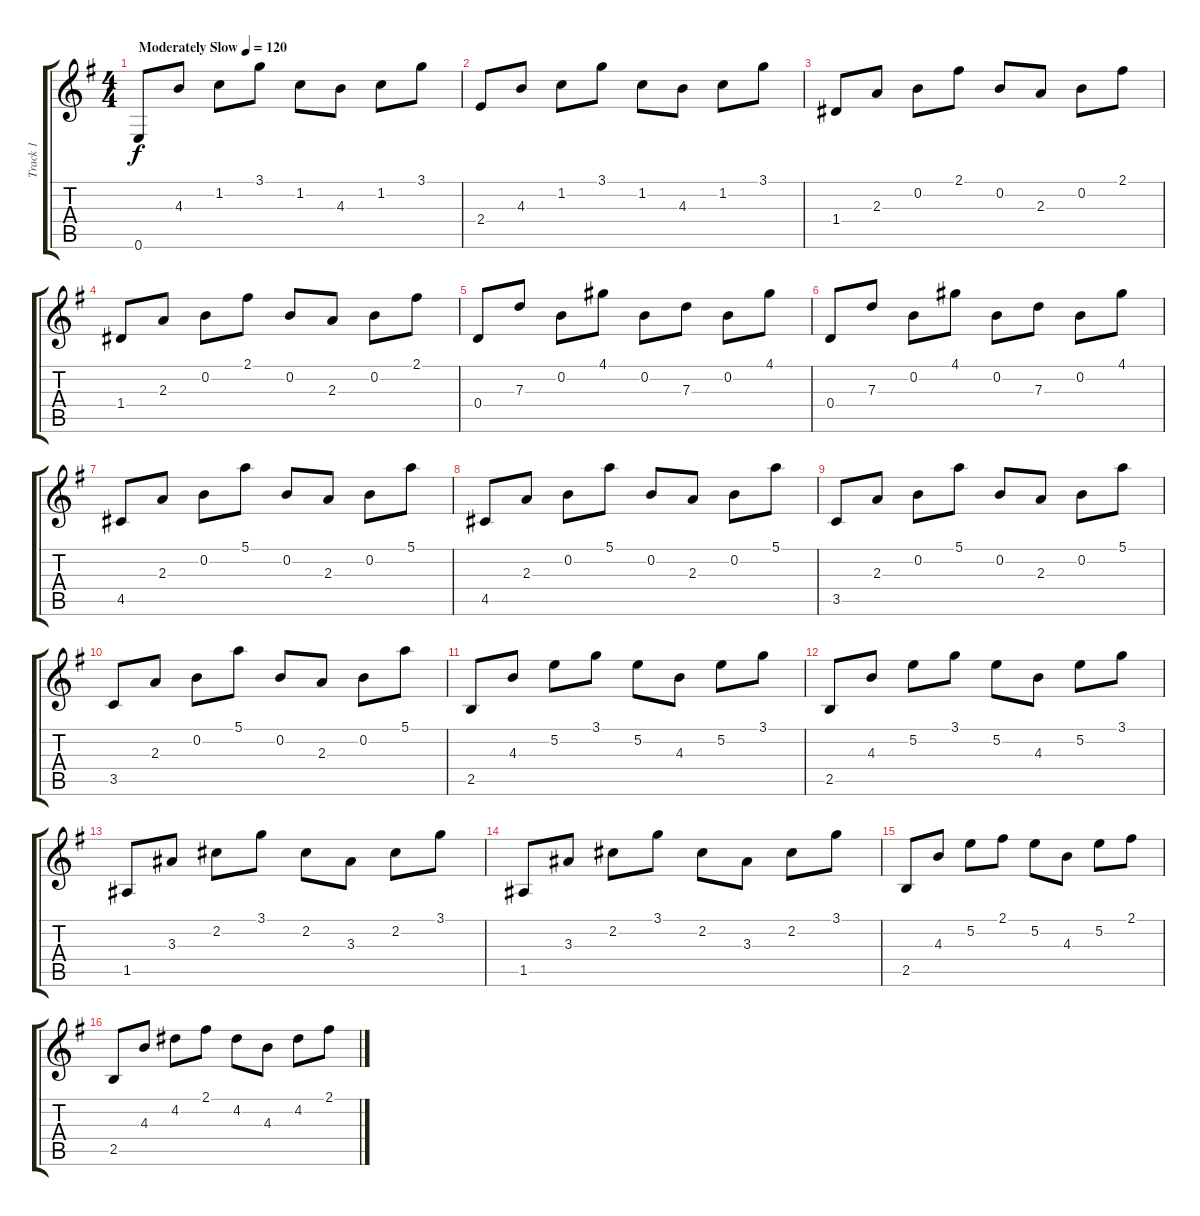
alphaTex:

\track ("Track 1" "Track 1") {instrument acousticguitarnylon}
\staff {score tabs}
\tuning (E4 B3 G3 D3 A2 E2) {hide}
\ts (4 4)
\tempo (120 "Moderately Slow")
\clef g2
\ks eminor
0.6.8{dy f instrument acousticguitarnylon} 4.3.8 1.2.8 3.1.8 1.2.8 4.3.8 1.2.8 3.1.8 |
2.4.8 4.3.8 1.2.8 3.1.8 1.2.8 4.3.8 1.2.8 3.1.8 |
1.4.8 2.3.8 0.2.8 2.1.8 0.2.8 2.3.8 0.2.8 2.1.8 |
1.4.8 2.3.8 0.2.8 2.1.8 0.2.8 2.3.8 0.2.8 2.1.8 |
0.4.8 7.3.8 0.2.8 4.1.8 0.2.8 7.3.8 0.2.8 4.1.8 |
0.4.8 7.3.8 0.2.8 4.1.8 0.2.8 7.3.8 0.2.8 4.1.8 |
4.5.8 2.3.8 0.2.8 5.1.8 0.2.8 2.3.8 0.2.8 5.1.8 |
4.5.8 2.3.8 0.2.8 5.1.8 0.2.8 2.3.8 0.2.8 5.1.8 |
3.5.8 2.3.8 0.2.8 5.1.8 0.2.8 2.3.8 0.2.8 5.1.8 |
3.5.8 2.3.8 0.2.8 5.1.8 0.2.8 2.3.8 0.2.8 5.1.8 |
2.5.8 4.3.8 5.2.8 3.1.8 5.2.8 4.3.8 5.2.8 3.1.8 |
2.5.8 4.3.8 5.2.8 3.1.8 5.2.8 4.3.8 5.2.8 3.1.8 |
1.5.8 3.3.8 2.2.8 3.1.8 2.2.8 3.3.8 2.2.8 3.1.8 |
1.5.8 3.3.8 2.2.8 3.1.8 2.2.8 3.3.8 2.2.8 3.1.8 |
2.5.8 4.3.8 5.2.8 2.1.8 5.2.8 4.3.8 5.2.8 2.1.8 |
2.5.8 4.3.8 4.2.8 2.1.8 4.2.8 4.3.8 4.2.8 2.1.8
